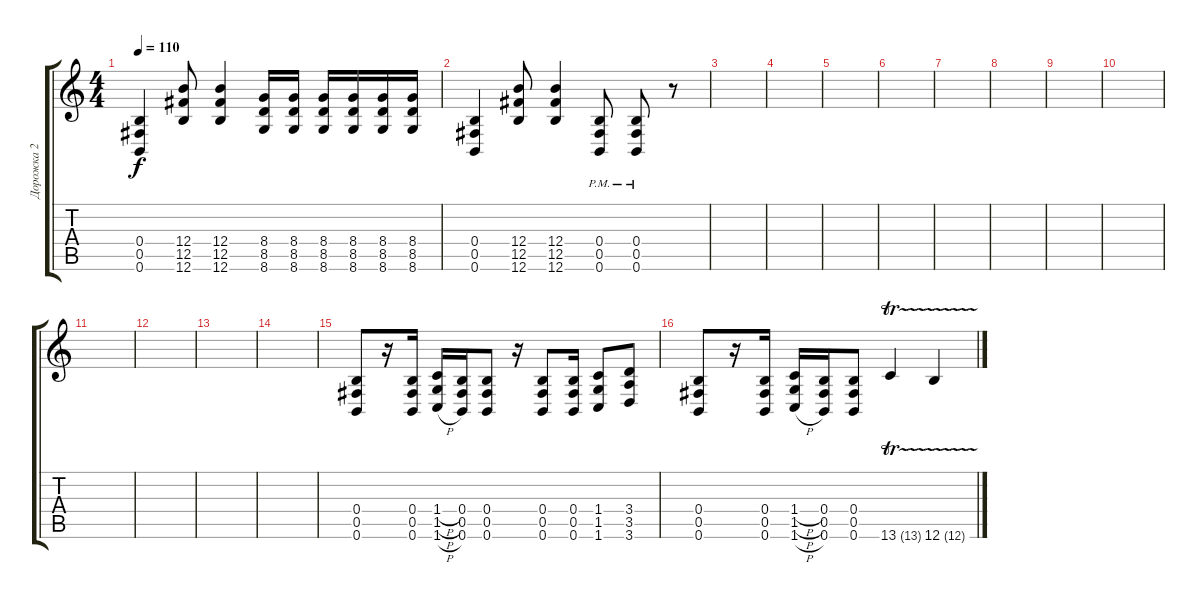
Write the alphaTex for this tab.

\track ("Дорожка 2" "Дорожка 2") {instrument distortionguitar}
\staff {score tabs}
\tuning (Db4 Ab3 E3 B2 Gb2 B1) {hide}
\ts (4 4)
\tempo 110
\clef g2
\ks c
(0.4 0.5 0.6).4{dy f} (12.4 12.5 12.6).8 (12.4 12.5 12.6).4 (8.4 8.5 8.6).16 (8.4 8.5 8.6).16 (8.4 8.5 8.6).16 (8.4 8.5 8.6).16 (8.4 8.5 8.6).16 (8.4 8.5 8.6).16 |
(0.4 0.5 0.6).4 (12.4 12.5 12.6).8 (12.4 12.5 12.6).4 (0.4 0.5{pm} 0.6).8 (0.4 0.5{pm} 0.6).8 r.8 |
|
|
|
|
|
|
|
|
|
|
|
|
(0.4 0.5 0.6).8 r.16 (0.4 0.5 0.6).16 (1.4{h} 1.5{h} 1.6{h}).16 (0.4 0.5 0.6).16 (0.4 0.5 0.6).8 r.16 (0.4 0.5 0.6).8 (0.4 0.5 0.6).16 (1.4 1.5 1.6).8 (3.4 3.5 3.6).8 |
(0.4 0.5 0.6).8 r.16 (0.4 0.5 0.6).16 (1.4{h} 1.5{h} 1.6{h}).16 (0.4 0.5 0.6).16 (0.4 0.5 0.6).8 13.6{tr (13 32)}.4 12.6{tr (12 32)}.4
